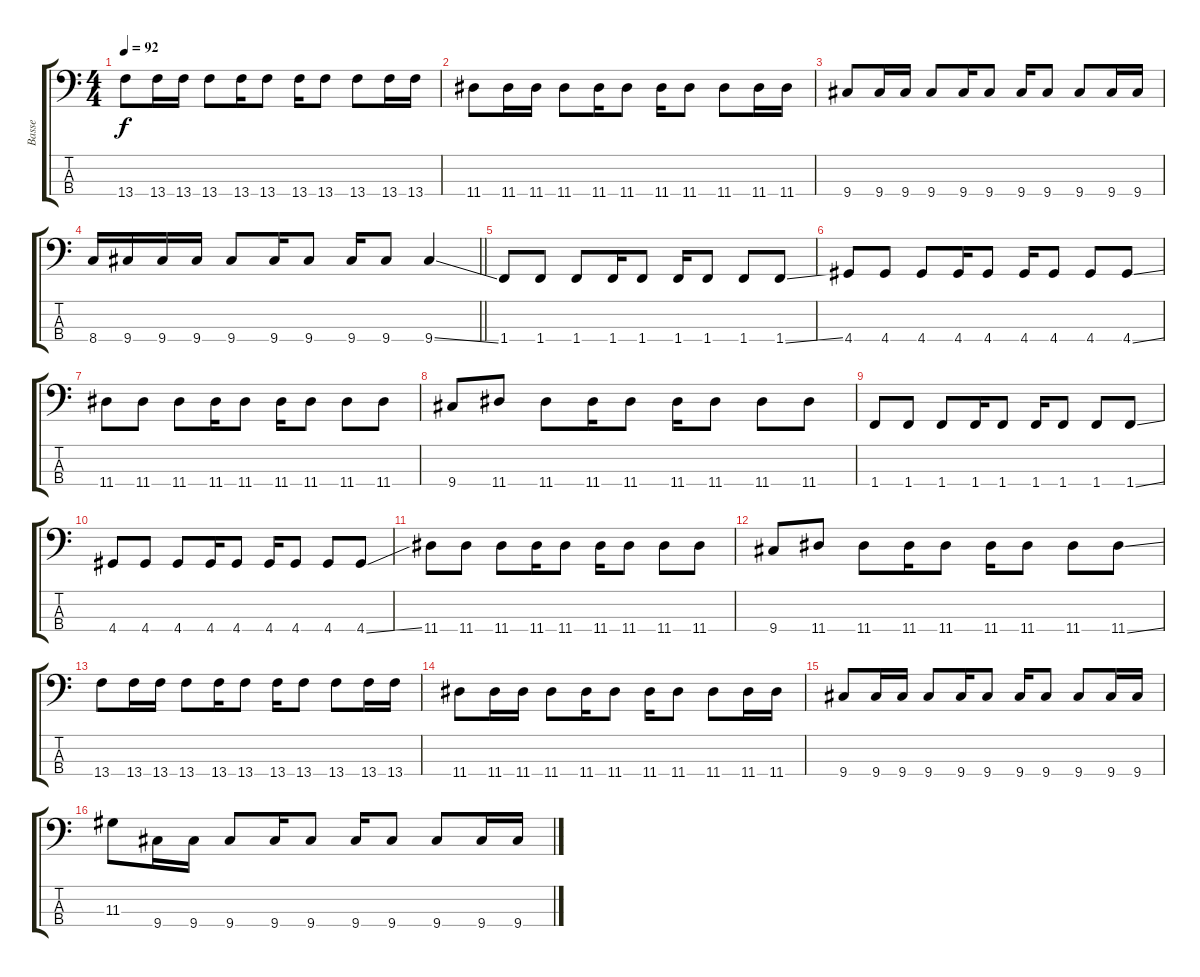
\track ("Basse" "Basse") {instrument electricbassfinger}
\staff {score tabs}
\tuning (G2 D2 A1 E1) {hide}
\ts (4 4)
\tempo 92
\clef f4
\ks c
13.4.8{dy f} 13.4.16 13.4.16 13.4.8 13.4.16 13.4.8 13.4.16 13.4.8 13.4.8 13.4.16 13.4.16 |
11.4.8 11.4.16 11.4.16 11.4.8 11.4.16 11.4.8 11.4.16 11.4.8 11.4.8 11.4.16 11.4.16 |
9.4.8 9.4.16 9.4.16 9.4.8 9.4.16 9.4.8 9.4.16 9.4.8 9.4.8 9.4.16 9.4.16 |
\barLineRight lightlight
8.4.16 9.4.16 9.4.16 9.4.16 9.4.8 9.4.16 9.4.8 9.4.16 9.4.8 9.4{ss}.4 |
1.4.8 1.4.8 1.4.8 1.4.16 1.4.8 1.4.16 1.4.8 1.4.8 1.4{ss}.8 |
4.4.8 4.4.8 4.4.8 4.4.16 4.4.8 4.4.16 4.4.8 4.4.8 4.4{ss}.8 |
11.4.8 11.4.8 11.4.8 11.4.16 11.4.8 11.4.16 11.4.8 11.4.8 11.4.8 |
9.4.8 11.4.8 11.4.8 11.4.16 11.4.8 11.4.16 11.4.8 11.4.8 11.4.8 |
1.4.8 1.4.8 1.4.8 1.4.16 1.4.8 1.4.16 1.4.8 1.4.8 1.4{ss}.8 |
4.4.8 4.4.8 4.4.8 4.4.16 4.4.8 4.4.16 4.4.8 4.4.8 4.4{ss}.8 |
11.4.8 11.4.8 11.4.8 11.4.16 11.4.8 11.4.16 11.4.8 11.4.8 11.4.8 |
9.4.8 11.4.8 11.4.8 11.4.16 11.4.8 11.4.16 11.4.8 11.4.8 11.4{ss}.8 |
13.4.8 13.4.16 13.4.16 13.4.8 13.4.16 13.4.8 13.4.16 13.4.8 13.4.8 13.4.16 13.4.16 |
11.4.8 11.4.16 11.4.16 11.4.8 11.4.16 11.4.8 11.4.16 11.4.8 11.4.8 11.4.16 11.4.16 |
9.4.8 9.4.16 9.4.16 9.4.8 9.4.16 9.4.8 9.4.16 9.4.8 9.4.8 9.4.16 9.4.16 |
11.3.8 9.4.16 9.4.16 9.4.8 9.4.16 9.4.8 9.4.16 9.4.8 9.4.8 9.4.16 9.4{ss}.16
